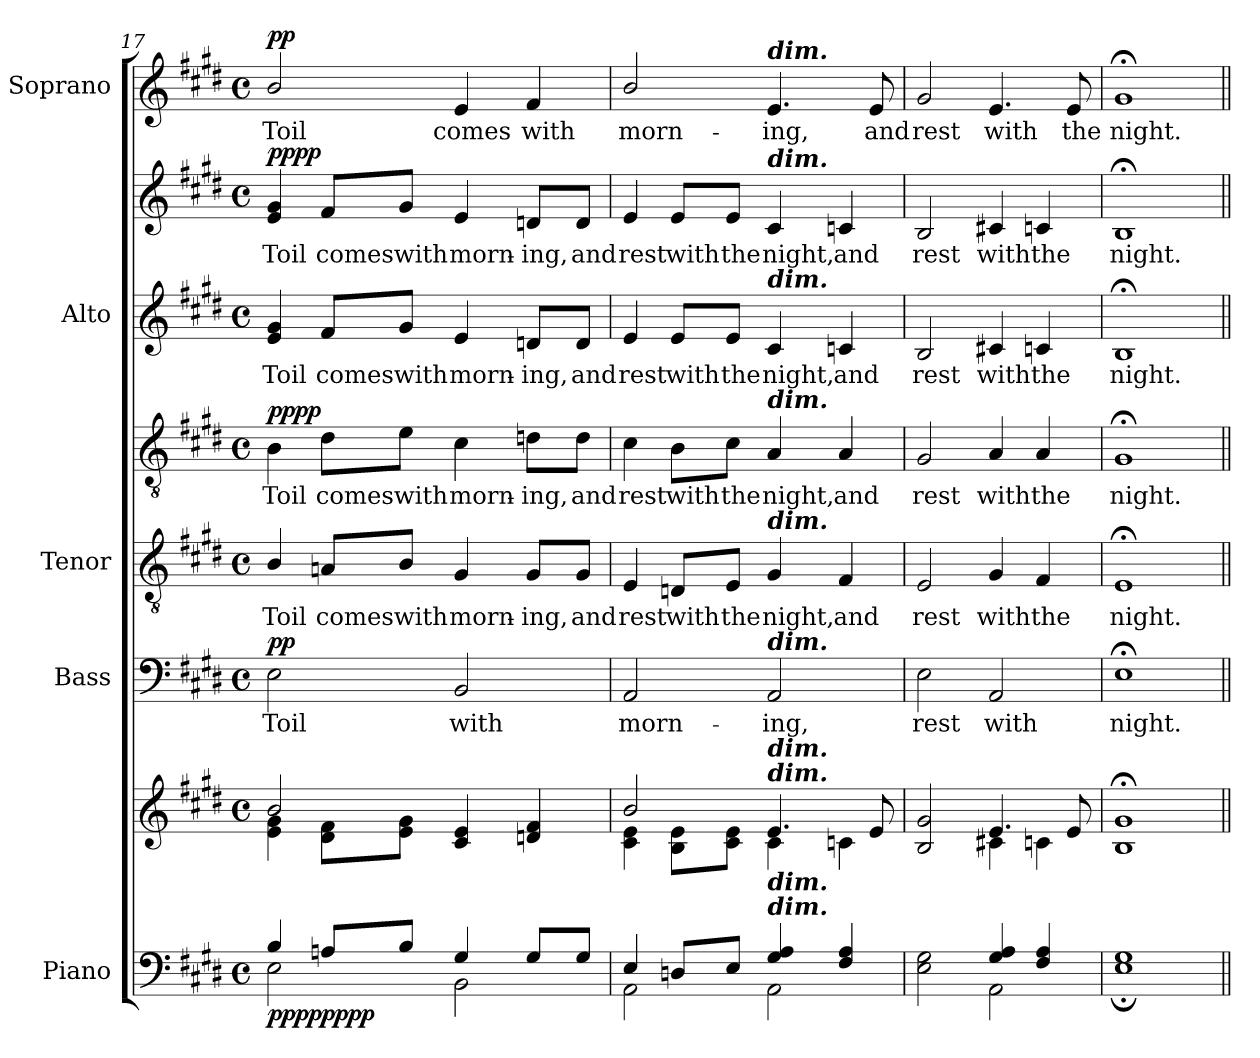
**kern	**kern	**dynam	**kern	**text	**dynam	**kern	**text	**kern	**text	**dynam	**kern	**text	**kern	**text	**dynam	**kern	**text	**dynam
*part5	*part5	*part5	*part4	*part4	*part4	*part3	*part3	*part3	*part3	*part3	*part2	*part2	*part2	*part2	*part2	*part1	*part1	*part1
*staff8	*staff7	*staff7/8	*staff6	*staff6	*staff6	*staff5	*staff5	*staff4	*staff4	*staff4/5	*staff3	*staff3	*staff2	*staff2	*staff2/3	*staff1	*staff1	*staff1
*I"Piano	*	*	*I"Bass	*	*	*I"Tenor	*	*	*	*	*I"Alto	*	*	*	*	*I"Soprano	*	*
*	*	*	*I'B	*	*	*I'T	*	*	*	*	*I'A	*	*	*	*	*I'S	*	*
!!LO:LB:g=z
*clefF4	*clefG2	*	*clefF4	*	*	*clefGv2	*	*clefGv2	*	*	*clefG2	*	*clefG2	*	*	*clefG2	*	*
*k[f#c#g#d#]	*k[f#c#g#d#]	*	*k[f#c#g#d#]	*	*	*k[f#c#g#d#]	*	*k[f#c#g#d#]	*	*	*k[f#c#g#d#]	*	*k[f#c#g#d#]	*	*	*k[f#c#g#d#]	*	*
*E:	*E:	*	*E:	*	*	*E:	*	*E:	*	*	*E:	*	*E:	*	*	*E:	*	*
*M4/4	*M4/4	*	*M4/4	*	*	*M4/4	*	*M4/4	*	*	*M4/4	*	*M4/4	*	*	*M4/4	*	*
*met(c)	*met(c)	*	*met(c)	*	*	*met(c)	*	*met(c)	*	*	*met(c)	*	*met(c)	*	*	*met(c)	*	*
=17	=17	=17	=17	=17	=17	=17	=17	=17	=17	=17	=17	=17	=17	=17	=17	=17	=17	=17
*^	*^	*	*	*	*	*	*	*	*	*	*	*	*	*	*	*	*	*
!	!	!	!	!LO:DY:b=2	!	!LO:LY:b	!	!	!LO:LY:b	!	!LO:LY:b	!	!	!LO:LY:b	!	!LO:LY:b	!	!	!LO:LY:b	!
!	!	!	!	!LO:DY:n=1:b=2	!	!	!	!	!	!	!	!	!	!	!	!	!	!	!	!
!	!	!	!	!LO:DY:n=2:b	!	!	!	!	!	!	!	!	!	!	!	!	!	!	!	!
!	!	!	!	!LO:DY:n=3:b	!	!	!LO:DY:b	!	!	!	!	!LO:DY:b=2	!	!	!	!	!	!	!	!
!	!	!	!	!	!	!	!	!	!	!	!	!LO:DY:n=1:b	!	!	!	!	!LO:DY:b=2	!	!	!
!	!	!	!	!	!	!	!	!	!	!	!	!	!	!	!	!	!LO:DY:n=1:b	!	!	!LO:DY:b
4B/	2E\	2b/	4e\ 4g#\	pp pp pp pp	2E	Toil	pp	4B/	Toil	4B	Toil	pp pp	4e 4g#	Toil	4e 4g#	Toil	pp pp	2b/	Toil	pp
!	!	!	!	!	!	!	!	!	!LO:LY:b	!	!LO:LY:b	!	!	!LO:LY:b	!	!LO:LY:b	!	!	!	!
8An/L	.	.	8d#\ 8f#\L	.	.	.	.	8An/L	comes	8d#\L	comes	.	8f#/L	comes	8f#/L	comes	.	.	.	.
!	!	!	!	!	!	!	!	!	!LO:LY:b	!	!LO:LY:b	!	!	!LO:LY:b	!	!LO:LY:b	!	!	!	!
8B/J	.	.	8e\ 8g#\J	.	.	.	.	8B/J	with	8e\J	with	.	8g#/J	with	8g#/J	with	.	.	.	.
!	!	!	!	!	!	!LO:LY:b	!	!	!LO:LY:b	!	!LO:LY:b	!	!	!LO:LY:b	!	!LO:LY:b	!	!	!LO:LY:b	!
4G#/	2BB\	4c#/ 4e/	2ryy	.	2BB	with	.	4G#	morn-	4c#	morn-	.	4e	morn-	4e	morn-	.	4e	comes	.
!	!	!	!	!	!	!	!	!	!LO:LY:b	!	!LO:LY:b	!	!	!LO:LY:b	!	!LO:LY:b	!	!	!LO:LY:b	!
8G#/L	.	4dn/ 4f#/	.	.	.	.	.	8G#/L	-ing,	8dn\L	-ing,	.	8dn/L	-ing,	8dn/L	-ing,	.	4f#	with	.
!	!	!	!	!	!	!	!	!	!LO:LY:b	!	!LO:LY:b	!	!	!LO:LY:b	!	!LO:LY:b	!	!	!	!
8G#/J	.	.	.	.	.	.	.	8G#/J	and	8d\J	and	.	8d/J	and	8d/J	and	.	.	.	.
=18	=18	=18	=18	=18	=18	=18	=18	=18	=18	=18	=18	=18	=18	=18	=18	=18	=18	=18	=18	=18
!	!	!	!	!	!	!LO:LY:b	!	!	!LO:LY:b	!	!LO:LY:b	!	!	!LO:LY:b	!	!LO:LY:b	!	!	!LO:LY:b	!
4E/	2AA\	2b/	4c#\ 4e\	.	2AA	morn-	.	4E	rest	4c#	rest	.	4e	rest	4e	rest	.	2b/	morn-	.
!	!	!	!	!	!	!	!	!	!LO:LY:b	!	!LO:LY:b	!	!	!LO:LY:b	!	!LO:LY:b	!	!	!	!
8Dn/L	.	.	8B\ 8e\L	.	.	.	.	8Dn/L	with	8B\L	with	.	8e/L	with	8e/L	with	.	.	.	.
!	!	!	!	!	!	!	!	!	!LO:LY:b	!	!LO:LY:b	!	!	!LO:LY:b	!	!LO:LY:b	!	!	!	!
8E/J	.	.	8c#\ 8e\J	.	.	.	.	8E/J	the	8c#\J	the	.	8e/J	the	8e/J	the	.	.	.	.
!	!	!	!	!	!	!	!	!	!	!	!	!	!	!	!	!	!	!LO:TX:a:Bi:t=dim.	!	!
!	!	!	!	!	!	!	!	!	!	!	!	!	!	!	!LO:TX:a:Bi:t=dim.	!	!	!	!	!
!	!	!	!	!	!	!	!	!	!	!	!	!	!LO:TX:a:Bi:t=dim.	!	!	!	!	!	!	!
!	!	!	!	!	!	!	!	!	!	!LO:TX:a:Bi:t=dim.	!	!	!	!	!	!	!	!	!	!
!	!	!	!	!	!	!	!	!LO:TX:a:Bi:t=dim.	!	!	!	!	!	!	!	!	!	!	!	!
!	!	!	!	!	!LO:TX:a:Bi:t=dim.	!	!	!	!	!	!	!	!	!	!	!	!	!	!	!
!	!	!LO:TX:a:Bi:t=dim.	!	!	!	!	!	!	!	!	!	!	!	!	!	!	!	!	!	!
!	!	!LO:TX:a:Bi:t=dim.	!	!	!	!	!	!	!	!	!	!	!	!	!	!	!	!	!	!
!LO:TX:a:Bi:t=dim.	!	!	!	!	!	!	!	!	!	!	!	!	!	!	!	!	!	!	!	!
!LO:TX:a:Bi:t=dim.	!	!	!	!	!	!	!	!	!	!	!	!	!	!	!	!	!	!	!	!
!	!	!	!	!	!	!LO:LY:b	!	!	!LO:LY:b	!	!LO:LY:b	!	!	!LO:LY:b	!	!LO:LY:b	!	!	!LO:LY:b	!
4G#/ 4A/	2AA\	4.e/	4c#\	.	2AA	-ing,	.	4G#	night,	4A	night,	.	4c#	night,	4c#	night,	.	4.e	-ing,	.
!	!	!	!	!	!	!	!	!	!LO:LY:b	!	!LO:LY:b	!	!	!LO:LY:b	!	!LO:LY:b	!	!	!	!
4F#/ 4A/	.	.	4cn\	.	.	.	.	4F#	and	4A	and	.	4cn	and	4cn	and	.	.	.	.
!	!	!	!	!	!	!	!	!	!	!	!	!	!	!	!	!	!	!	!LO:LY:b	!
.	.	8e/	.	.	.	.	.	.	.	.	.	.	.	.	.	.	.	8e	and	.
=19	=19	=19	=19	=19	=19	=19	=19	=19	=19	=19	=19	=19	=19	=19	=19	=19	=19	=19	=19	=19
!	!	!	!	!	!	!LO:LY:b	!	!	!LO:LY:b	!	!LO:LY:b	!	!	!LO:LY:b	!	!LO:LY:b	!	!	!LO:LY:b	!
2ryy	2E\ 2G#\	2B/ 2g#/	2ryy	.	2E	rest	.	2E	rest	2G#	rest	.	2B	rest	2B	rest	.	2g#	rest	.
!	!	!	!	!	!	!LO:LY:b	!	!	!LO:LY:b	!	!LO:LY:b	!	!	!LO:LY:b	!	!LO:LY:b	!	!	!LO:LY:b	!
4G#/ 4A/	2AA\	4.e/	4c#X\	.	2AA	with	.	4G#	with	4A	with	.	4c#X	with	4c#X	with	.	4.e	with	.
!	!	!	!	!	!	!	!	!	!LO:LY:b	!	!LO:LY:b	!	!	!LO:LY:b	!	!LO:LY:b	!	!	!	!
4F#/ 4A/	.	.	4cn\	.	.	.	.	4F#	the	4A	the	.	4cn	the	4cn	the	.	.	.	.
!	!	!	!	!	!	!	!	!	!	!	!	!	!	!	!	!	!	!	!LO:LY:b	!
.	.	8e/	.	.	.	.	.	.	.	.	.	.	.	.	.	.	.	8e	the	.
=20	=20	=20	=20	=20	=20	=20	=20	=20	=20	=20	=20	=20	=20	=20	=20	=20	=20	=20	=20	=20
!	!	!	!	!	!	!LO:LY:b	!	!	!LO:LY:b	!	!LO:LY:b	!	!	!LO:LY:b	!	!LO:LY:b	!	!	!LO:LY:b	!
1ryy	1E\;< 1G#\;<	1B/;< 1g#/;<	1ryy	.	1E;<	night.	.	1E;<	night.	1G#;<	night.	.	1B;<	night.	1B;<	night.	.	1g#;<	night.	.
*v	*v	*	*	*	*	*	*	*	*	*	*	*	*	*	*	*	*	*	*	*
*	*v	*v	*	*	*	*	*	*	*	*	*	*	*	*	*	*	*	*	*
=||	=||	=||	=||	=||	=||	=||	=||	=||	=||	=||	=||	=||	=||	=||	=||	=||	=||	=||
*-	*-	*-	*-	*-	*-	*-	*-	*-	*-	*-	*-	*-	*-	*-	*-	*-	*-	*-
